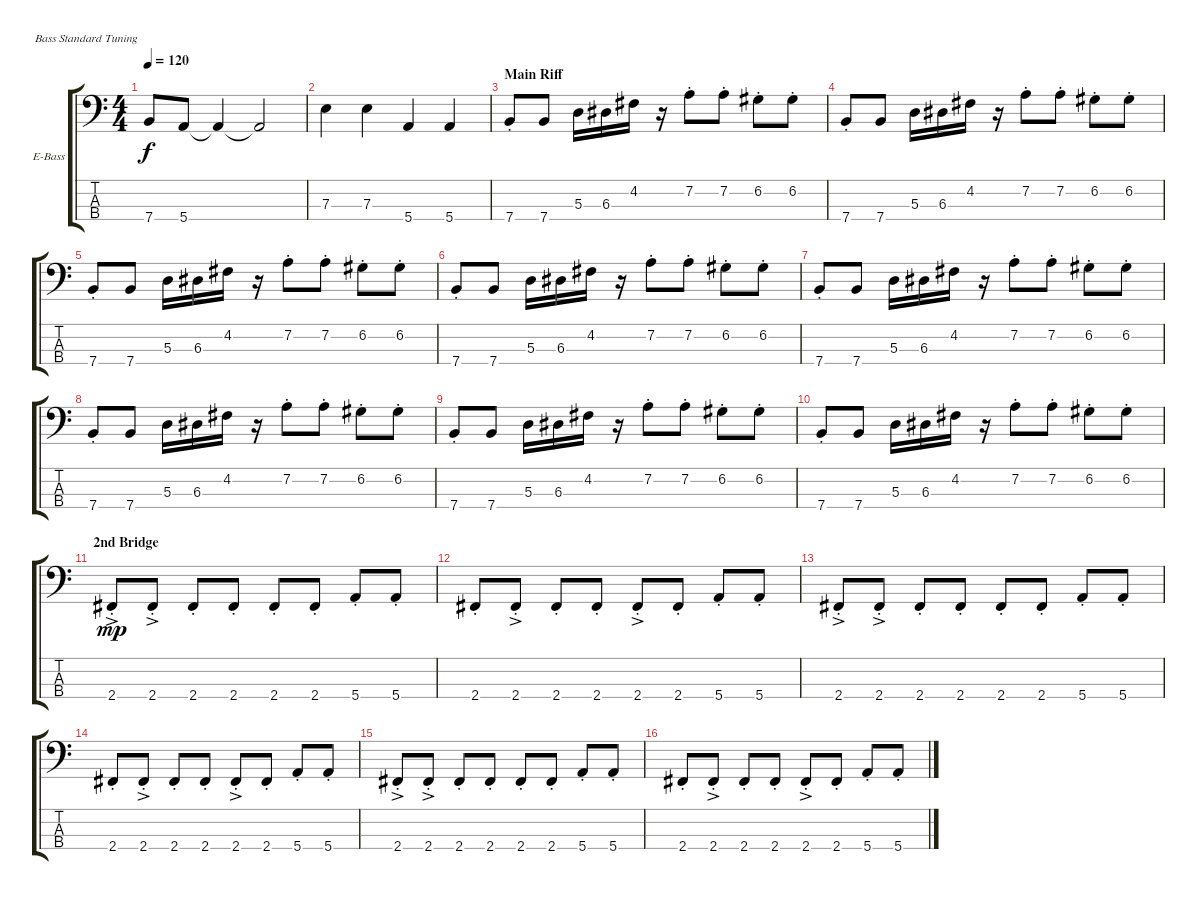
\defaultSystemsLayout 4
\bracketExtendMode groupsimilarinstruments
\firstSystemTrackNameOrientation horizontal
\otherSystemsTrackNameOrientation horizontal
\track ("Bass Guitar" "E-Bass") {instrument electricbassfinger}
\staff {score tabs}
\tuning (G2 D2 A1 E1)
\ts (4 4)
\tempo 120
\clef f4
\ks c
7.4.8{dy f} 5.4.8 5.4{t}.4 5.4{t}.2 |
7.3.4 7.3.4 5.4.4 5.4.4 |
\section ("" "Main Riff")
7.4{st}.8 7.4.8 5.3.16 6.3.16 4.2.16 r.16 7.2{st}.8 7.2{st}.8 6.2{st}.8 6.2{st}.8 |
7.4{st}.8 7.4.8 5.3.16 6.3.16 4.2.16 r.16 7.2{st}.8 7.2{st}.8 6.2{st}.8 6.2{st}.8 |
7.4{st}.8 7.4.8 5.3.16 6.3.16 4.2.16 r.16 7.2{st}.8 7.2{st}.8 6.2{st}.8 6.2{st}.8 |
7.4{st}.8 7.4.8 5.3.16 6.3.16 4.2.16 r.16 7.2{st}.8 7.2{st}.8 6.2{st}.8 6.2{st}.8 |
7.4{st}.8 7.4.8 5.3.16 6.3.16 4.2.16 r.16 7.2{st}.8 7.2{st}.8 6.2{st}.8 6.2{st}.8 |
7.4{st}.8 7.4.8 5.3.16 6.3.16 4.2.16 r.16 7.2{st}.8 7.2{st}.8 6.2{st}.8 6.2{st}.8 |
7.4{st}.8 7.4.8 5.3.16 6.3.16 4.2.16 r.16 7.2{st}.8 7.2{st}.8 6.2{st}.8 6.2{st}.8 |
7.4{st}.8 7.4.8 5.3.16 6.3.16 4.2.16 r.16 7.2{st}.8 7.2{st}.8 6.2{st}.8 6.2{st}.8 |
\section ("" "2nd Bridge")
2.4{ac st}.8{dy mp} 2.4{ac st}.8 2.4{st}.8 2.4{st}.8 2.4{st}.8 2.4{st}.8 5.4{st}.8 5.4{st}.8 |
2.4{st}.8 2.4{ac st}.8 2.4{st}.8 2.4{st}.8 2.4{ac st}.8 2.4{st}.8 5.4{st}.8 5.4{st}.8 |
2.4{ac st}.8 2.4{ac st}.8 2.4{st}.8 2.4{st}.8 2.4{st}.8 2.4{st}.8 5.4{st}.8 5.4{st}.8 |
2.4{st}.8 2.4{ac st}.8 2.4{st}.8 2.4{st}.8 2.4{ac st}.8 2.4{st}.8 5.4{st}.8 5.4{st}.8 |
2.4{ac st}.8 2.4{ac st}.8 2.4{st}.8 2.4{st}.8 2.4{st}.8 2.4{st}.8 5.4{st}.8 5.4{st}.8 |
2.4{st}.8 2.4{ac st}.8 2.4{st}.8 2.4{st}.8 2.4{ac st}.8 2.4{st}.8 5.4{st}.8 5.4{st}.8
